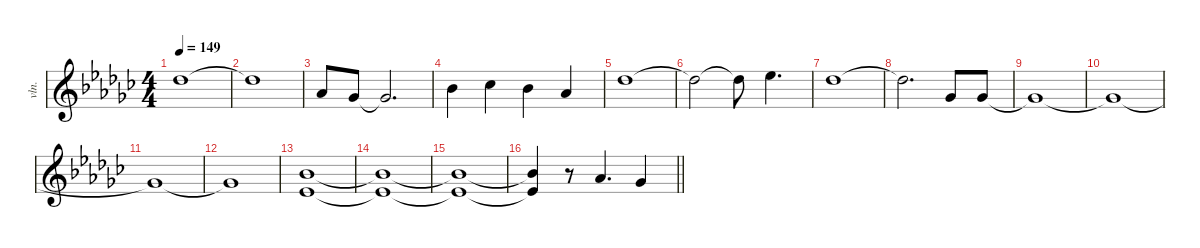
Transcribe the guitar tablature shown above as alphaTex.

\defaultSystemsLayout 4
\hideDynamics
\bracketExtendMode nobrackets
\otherSystemsTrackNameOrientation horizontal
\track ("Keyboards 1-show" "vln.") {defaultSystemsLayout 4 instrument stringensemble1}
\staff {score}
\tuning (Eb4 Bb3 Gb3 Db3 Ab2 Eb2)
\ts (4 4)
\tempo 149
\clef g2
\ks gb
10.1{acc b}.1{dy fff beam Down} |
10.1{t acc b}.1{beam Down} |
5.1{acc b}.8{beam Up} 3.1{acc b}.8{beam Up} 3.1{t acc b}.2{d beam Up} |
7.1{acc b}.4{beam Down} 8.1{acc b}.4{beam Down} 7.1{acc b}.4{beam Down} 5.1{acc b}.4{beam Up} |
10.1{acc b}.1{beam Down} |
10.1{t acc b}.2{beam Down} 10.1{t acc b}.8{beam Down} 12.1{acc b}.4{d beam Down} |
10.1{acc b}.1{beam Down} |
10.1{t acc b}.2{d beam Down} 8.2{acc b}.8{dy mf beam Up} 8.2{acc b}.8{beam Up} |
8.2{t acc b}.1{beam Up} |
8.2{t acc b}.1{beam Up} |
8.2{t acc b}.1{beam Up} |
8.2{t acc b}.1{beam Up} |
(7.1{acc b} 5.2{acc b}).1{beam Up} |
(7.1{t acc b} 5.2{t acc b}).1{beam Up} |
(7.1{t acc b} 5.2{t acc b}).1{beam Up} |
\barLineRight lightlight
(7.1{t acc b} 5.2{t acc b}).4{beam Up} r.8{beam Up} 5.1{acc b}.4{d beam Up} 3.1{acc b}.4{beam Up}
